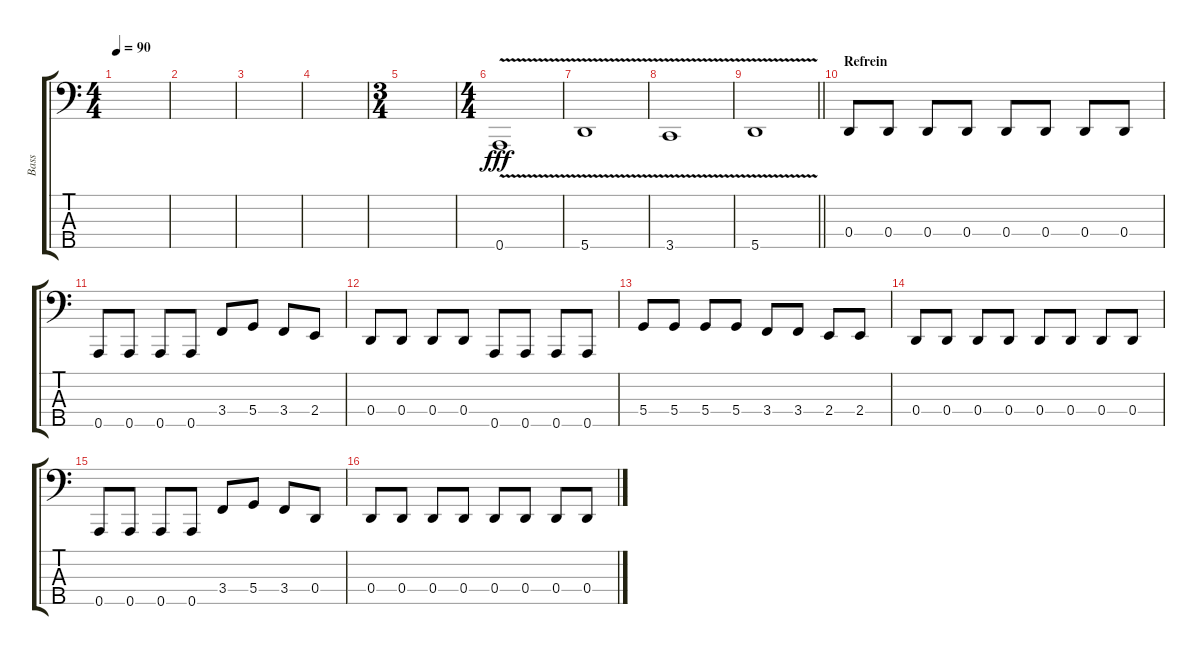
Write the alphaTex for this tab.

\track ("Bass" "Bass") {instrument electricbassfinger}
\staff {score tabs}
\tuning (F2 C2 G1 D1 A0) {hide}
\ts (4 4)
\tempo 90
\clef f4
\ks c
|
|
|
|
\ts (3 4)
|
\ts (4 4)
0.5{v}.1{dy fff} |
5.5{v}.1 |
3.5{v}.1 |
\barLineRight lightlight
5.5{v}.1 |
\section ("" "Refrein")
0.4.8 0.4.8 0.4.8 0.4.8 0.4.8 0.4.8 0.4.8 0.4.8 |
0.5.8 0.5.8 0.5.8 0.5.8 3.4.8 5.4.8 3.4.8 2.4.8 |
0.4.8 0.4.8 0.4.8 0.4.8 0.5.8 0.5.8 0.5.8 0.5.8 |
5.4.8 5.4.8 5.4.8 5.4.8 3.4.8 3.4.8 2.4.8 2.4.8 |
0.4.8 0.4.8 0.4.8 0.4.8 0.4.8 0.4.8 0.4.8 0.4.8 |
0.5.8 0.5.8 0.5.8 0.5.8 3.4.8 5.4.8 3.4.8 0.4.8 |
0.4.8 0.4.8 0.4.8 0.4.8 0.4.8 0.4.8 0.4.8 0.4.8
